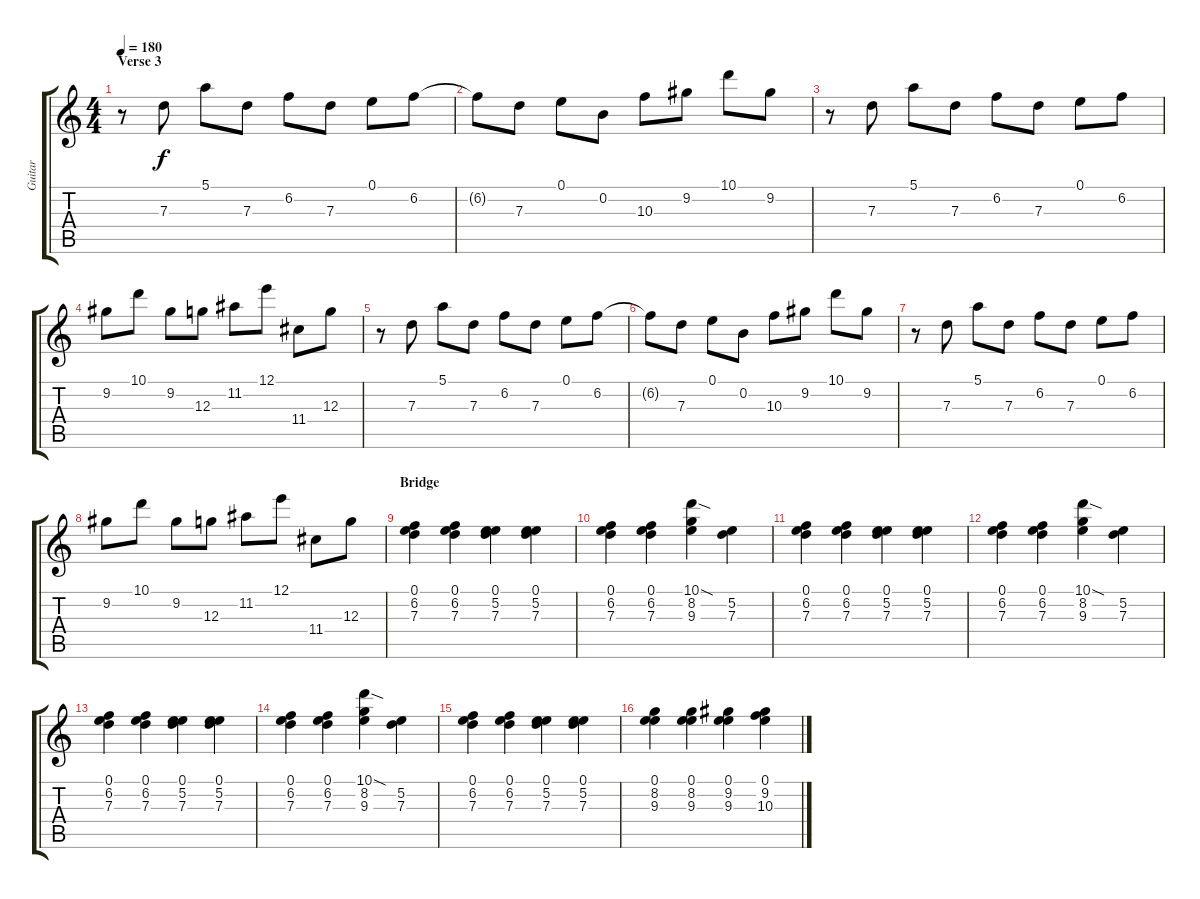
\track ("Guitar" "Guitar") {instrument distortionguitar}
\staff {score tabs}
\tuning (E4 B3 G3 D3 A2 E2) {hide}
\ts (4 4)
\section ("" "Verse 3")
\tempo 180
\clef g2
\ks c
r.8{dy f} 7.3.8 5.1.8 7.3.8 6.2.8 7.3.8 0.1.8 6.2.8 |
6.2{t}.8 7.3.8 0.1.8 0.2.8 10.3.8 9.2.8 10.1.8 9.2.8 |
r.8 7.3.8 5.1.8 7.3.8 6.2.8 7.3.8 0.1.8 6.2.8 |
9.2.8 10.1.8 9.2.8 12.3.8 11.2.8 12.1.8 11.4.8 12.3.8 |
r.8 7.3.8 5.1.8 7.3.8 6.2.8 7.3.8 0.1.8 6.2.8 |
6.2{t}.8 7.3.8 0.1.8 0.2.8 10.3.8 9.2.8 10.1.8 9.2.8 |
r.8 7.3.8 5.1.8 7.3.8 6.2.8 7.3.8 0.1.8 6.2.8 |
9.2.8 10.1.8 9.2.8 12.3.8 11.2.8 12.1.8 11.4.8 12.3.8 |
\section ("" "Bridge")
(0.1 6.2 7.3).4{volume 16 balance 8} (0.1 6.2 7.3).4 (0.1 5.2 7.3).4 (0.1 5.2 7.3).4 |
(0.1 6.2 7.3).4 (0.1 6.2 7.3).4 (10.1{sod} 8.2 9.3).4 (5.2 7.3).4 |
(0.1 6.2 7.3).4 (0.1 6.2 7.3).4 (0.1 5.2 7.3).4 (0.1 5.2 7.3).4 |
(0.1 6.2 7.3).4 (0.1 6.2 7.3).4 (10.1{sod} 8.2 9.3).4 (5.2 7.3).4 |
(0.1 6.2 7.3).4 (0.1 6.2 7.3).4 (0.1 5.2 7.3).4 (0.1 5.2 7.3).4 |
(0.1 6.2 7.3).4 (0.1 6.2 7.3).4 (10.1{sod} 8.2 9.3).4 (5.2 7.3).4 |
(0.1 6.2 7.3).4 (0.1 6.2 7.3).4 (0.1 5.2 7.3).4 (0.1 5.2 7.3).4 |
(0.1 8.2 9.3).4 (0.1 8.2 9.3).4 (0.1 9.2 9.3).4 (0.1 9.2 10.3).4
